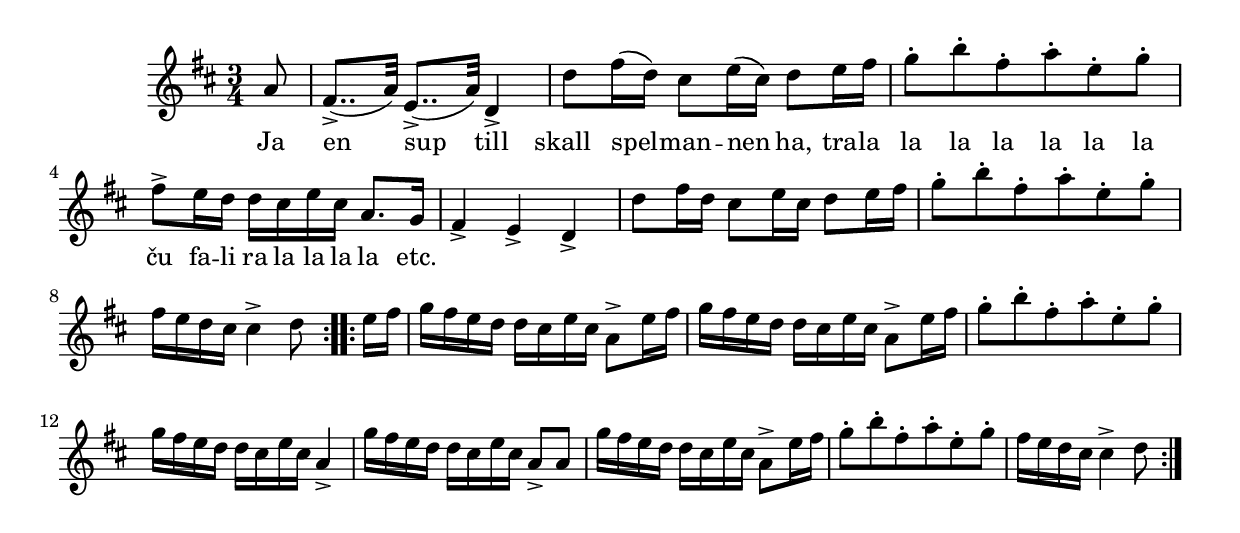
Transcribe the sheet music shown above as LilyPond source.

{
\time 3/4
\key d \major

\repeat volta 2 { 
 \partial 8
 a'8  | 
 fis'8..-(-> a'32-) e'8..-(-> a'32-) d'4->  | 
 d''8 fis''16-( d''-) cis''8 e''16-( cis''-) d''8 e''16 fis''  | 
 g''8-. b''-. fis''-. a''-. e''-. g''-.  | 
  fis''-> e''16 d'' d'' cis'' e'' cis'' a'8. g'16  | 
 fis'4-> e'-> d'->  | 
 d''8 fis''16 d'' cis''8 e''16 cis'' d''8 e''16 fis''  | 
 g''8-. b''-. fis''-. a''-. e''-. g''-.  | 
  fis''16 e'' d'' cis'' cis''4-> d''8
 } %( endrepeat )% 
\repeat volta 2 { 
 e''16 fis''  | 
 g'' fis'' e'' d'' d'' cis'' e'' cis'' a'8-> e''16 fis''  | 
 g'' fis'' e'' d'' d'' cis'' e'' cis'' a'8-> e''16 fis''  | 
 g''8-. b''-. fis''-. a''-. e''-. g''-.  | 
 g''16 fis'' e'' d'' d'' cis'' e'' cis'' a'4->  | 
 g''16 fis'' e'' d'' d'' cis'' e'' cis'' a'8-> a'  | 
 g''16 fis'' e'' d'' d'' cis'' e'' cis'' a'8-> e''16 fis''  | 
 g''8-. b''-. fis''-. a''-. e''-. g''-.  | 
 fis''16 e'' d'' cis'' cis''4-> d''8
 } %( endrepeat )% 
}

\addlyrics {
    Ja en_ sup_ till skall__ spel -- man -- nen ha, tra -- la la la la la la la
    ču fa -- li ra la la la la etc.
}